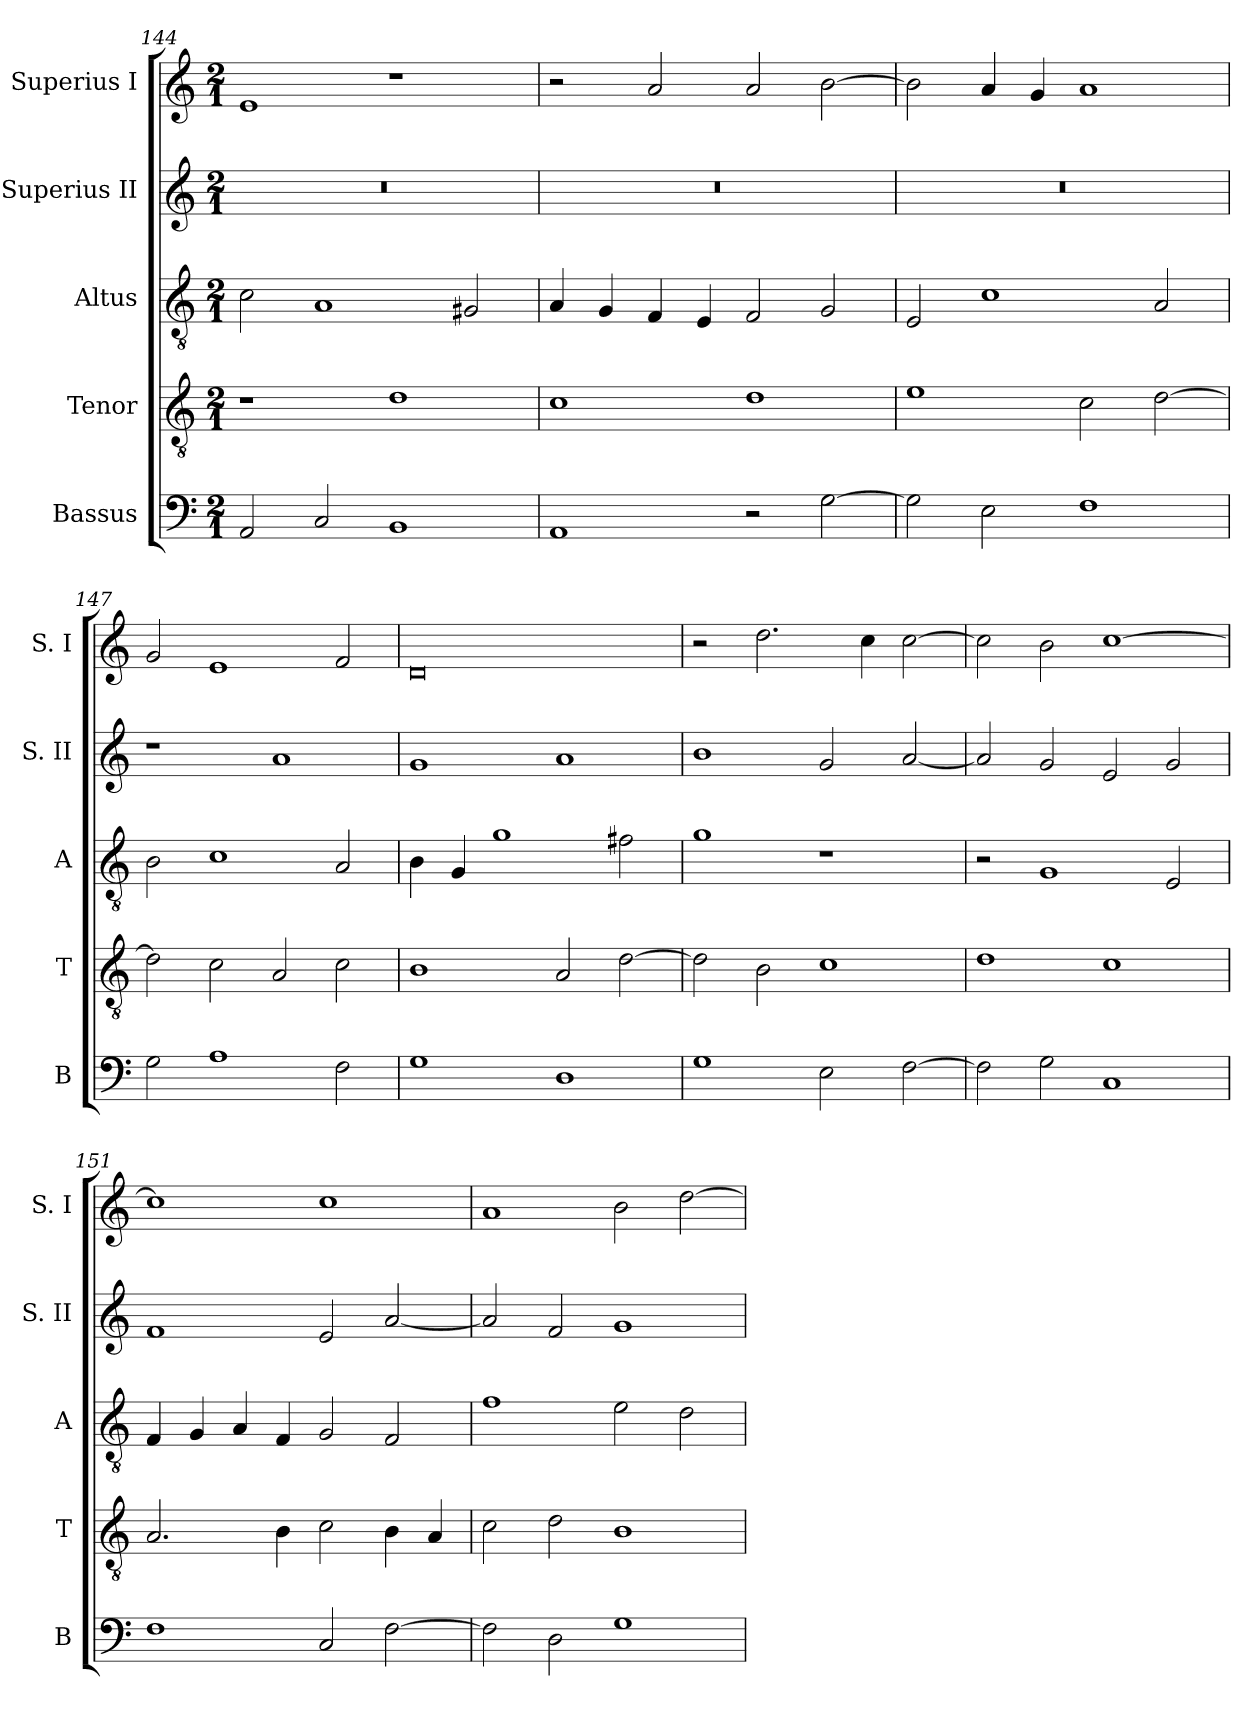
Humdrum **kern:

**kern	**kern	**kern	**kern	**kern
*part5	*part4	*part3	*part2	*part1
*staff5	*staff4	*staff3	*staff2	*staff1
*I"Bassus	*I"Tenor	*I"Altus	*I"Superius II	*I"Superius I
*I'B	*I'T	*I'A	*I'S. II	*I'S. I
*clefF4	*clefGv2	*clefGv2	*clefG2	*clefG2
*k[]	*k[]	*k[]	*k[]	*k[]
*C:	*C:	*C:	*C:	*C:
*M2/1	*M2/1	*M2/1	*M2/1	*M2/1
=144	=144	=144	=144	=144
2AA	1r	2c	0r	1e
2C	.	1A	.	.
1BB	1d	.	.	1r
.	.	2G#X	.	.
=145	=145	=145	=145	=145
1AA	1c	4A	0r	2r
.	.	4G	.	.
.	.	4F	.	2a
.	.	4E	.	.
2r	1d	2F	.	2a
[2G	.	2G	.	[2b
=146	=146	=146	=146	=146
2G]	1e	2E	0r	2b]
2E	.	1c	.	4a
.	.	.	.	4g
1F	2c	.	.	1a
.	[2d	2A	.	.
=147	=147	=147	=147	=147
2G	2d]	2B	1r	2g
1A	2c	1c	.	1e
.	2A	.	1a	.
2F	2c	2A	.	2f
=148	=148	=148	=148	=148
1G	1B	4B	1g	0d
.	.	4G	.	.
.	.	1g	.	.
1D	2A	.	1a	.
.	[2d	2f#X	.	.
=149	=149	=149	=149	=149
1G	2d]	1g	1b	2r
.	2B	.	.	2.dd
2E	1c	1r	2g	.
.	.	.	.	4cc
[2F	.	.	[2a	[2cc
=150	=150	=150	=150	=150
2F]	1d	2r	2a]	2cc]
2G	.	1G	2g	2b
1C	1c	.	2e	[1cc
.	.	2E	2g	.
=151	=151	=151	=151	=151
1F	2.A	4F	1f	1cc]
.	.	4G	.	.
.	.	4A	.	.
.	4B	4F	.	.
2C	2c	2G	2e	1cc
[2F	4B	2F	[2a	.
.	4A	.	.	.
=152	=152	=152	=152	=152
2F]	2c	1f	2a]	1a
2D	2d	.	2f	.
1G	1B	2e	1g	2b
.	.	2d	.	[2dd
=	=	=	=	=
*-	*-	*-	*-	*-
